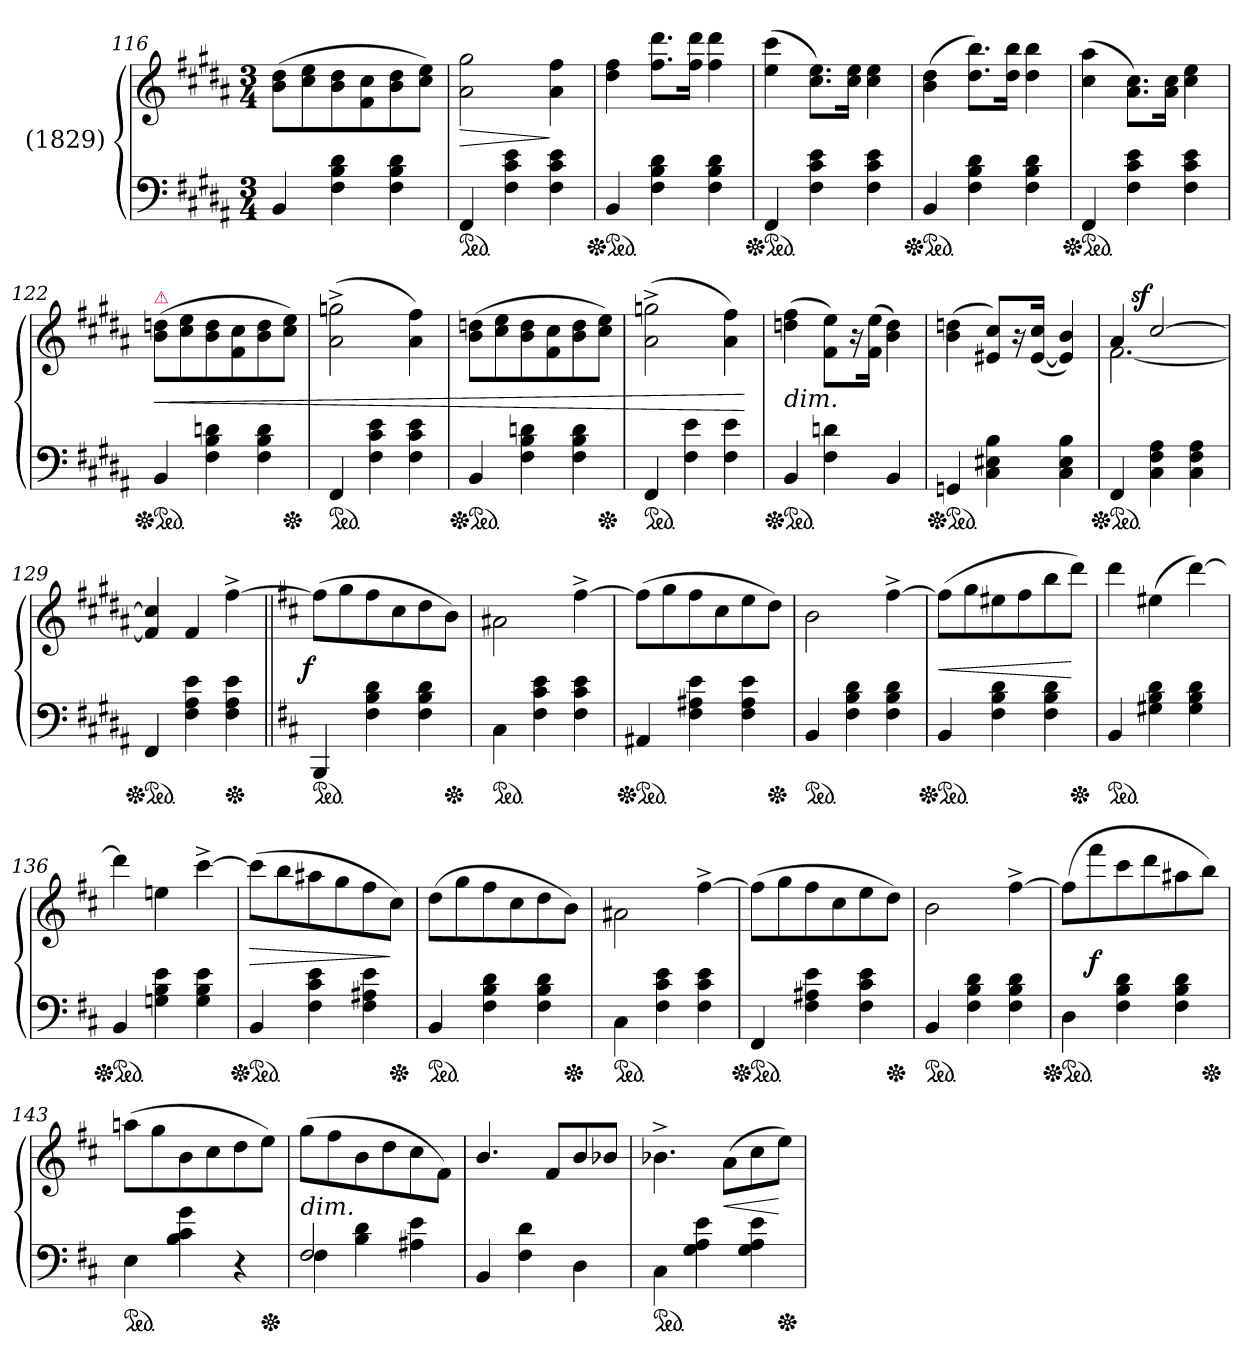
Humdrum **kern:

**kern	**kern	**dynam
*part1	*part1	*part1
*staff2	*staff1	*staff1/2
*I"(1829)	*	*
*clefF4	*clefG2	*
*k[f#c#g#d#a#]	*k[f#c#g#d#a#]	*
*M3/4	*M3/4	*
=116	=116	=116
4BB	(>8b 8dd#L	.
.	8cc# 8ee	.
4F# 4B 4d#	8b 8dd#	.
.	8f# 8cc#	.
4F# 4B 4d#	8b 8dd#	.
.	8cc# 8eeJ)	.
=117	=117	=117
*ped	*	*
4FF#	2a# 2gg#	>
4F# 4c# 4e	.	.
4F# 4c# 4e	4a# 4ff#	]
=118	=118	=118
*Xped	*	*
*ped	*	*
4BB	4dd# 4ff#	.
4F# 4B 4d#	8.ff# 8.ddd#L	.
.	16ff# 16ddd#Jk	.
4F# 4B 4d#	4ff# 4ddd#	.
=119	=119	=119
*Xped	*	*
*ped	*	*
4FF#	(>4ee 4ccc#	.
4F# 4c# 4e	8.cc# 8.eeL)	.
.	16cc# 16eeJk	.
4F# 4c# 4e	4cc# 4ee	.
=120	=120	=120
*Xped	*	*
*ped	*	*
4BB	(>4b 4dd#	.
4F# 4B 4d#	8.dd# 8.bbL)	.
.	16dd# 16bbJk	.
4F# 4B 4d#	4dd# 4bb	.
=121	=121	=121
*Xped	*	*
*ped	*	*
4FF#	(>4cc# 4aa#	.
4F# 4c# 4e	8.a# 8.cc#L)	.
.	16a# 16cc#Jk	.
4F# 4c# 4e	4cc# 4ee	.
=122	=122	=122
!	!LO:TX:a:i:color=crimson:t=⚠	!
*Xped	*	*
*ped	*	*
4BB	(>8b 8ddnL	<
.	8cc# 8ee	.
4F# 4B 4dn	8b 8dd	.
.	8f# 8cc#	.
4F# 4B 4d	8b 8dd	.
*Xped	*	*
.	8cc# 8eeJ)	.
=123	=123	=123
*ped	*	*
4FF#	(>2a#^< 2ggn^<	.
4F# 4c# 4e	.	.
4F# 4c# 4e	4a# 4ff#)	.
=124	=124	=124
*Xped	*	*
*ped	*	*
4BB	(>8b 8ddnL	.
.	8cc# 8ee	.
4F# 4B 4dn	8b 8dd	.
.	8f# 8cc#	.
4F# 4B 4d	8b 8dd	.
*Xped	*	*
.	8cc# 8eeJ)	.
=125	=125	=125
*ped	*	*
4FF#	(>2a#^< 2ggn^<	.
4F# 4e	.	.
4F# 4e	4a# 4ff#)	.
.	.	[
=126	=126	=126
!	!LO:TX:c:i:t=dim.	!
*Xped	*	*
*ped	*	*
4BB	(>4ddn 4ff#	.
4F# 4dn	8f# 8eeL)	.
.	16r	.
.	(>16f# 16eeJk	.
4BB	4b 4dd)	.
=127	=127	=127
*Xped	*	*
*ped	*	*
4GGn	(>4b 4ddn	.
4C# 4E#X 4B	8e#X 8cc#L)	.
.	16r	.
.	(>[16e# 16cc#Jk	.
4C# 4E# 4B	4e#] 4b)	.
=128	=128	=128
*	*^	*
*Xped	*	*	*
*ped	*	*	*
4FF#	4a#	[2.f#	.
!	!	!	!LO:DY:a:rj
4C# 4F# 4A#	[2cc#	.	sf
4C# 4F# 4A#	.	.	.
*	*v	*v	*
=129	=129	=129
*Xped	*	*
*ped	*	*
4FF#	4f#] 4cc#]	.
4F# 4A# 4e	4f#	.
*Xped	*	*
4F# 4A# 4e	[4ff#^<	.
=130||	=130||	=130||
*k[f#c#]	*k[f#c#]	*
!	!	!LO:DY:rj
*ped	*	*
4BBB	(>8ff#L]	f
.	8gg	.
4F# 4B 4d	8ff#	.
.	8cc#	.
4F# 4B 4d	8dd	.
*Xped	*	*
.	8bJ)	.
=131	=131	=131
*ped	*	*
4C#\	2a#X\	.
4F# 4c# 4e	.	.
4F# 4c# 4e	[4ff#^<	.
=132	=132	=132
*Xped	*	*
*ped	*	*
4AA#X	(>8ff#L]	.
.	8gg	.
4F# 4A#X 4e	8ff#	.
.	8cc#	.
4F# 4A# 4e	8ee	.
*Xped	*	*
.	8ddJ)	.
=133	=133	=133
*ped	*	*
4BB	2b\	.
4F# 4B 4d	.	.
4F# 4B 4d	[4ff#^<	.
=134	=134	=134
*Xped	*	*
*ped	*	*
4BB	(>8ff#L]	<
.	8gg	.
4F# 4B 4d	8ee#X	.
.	8ff#	.
4F# 4B 4d	8bb	.
*Xped	*	*
.	8dddJ)	[
=135	=135	=135
*ped	*	*
4BB	4ddd	.
4G#X 4B 4d	(>4ee#X	.
4G# 4B 4d	[4ddd)	.
=136	=136	=136
*Xped	*	*
*ped	*	*
4BB	4ddd]	.
4Gn 4B 4e	4een	.
4G 4B 4e	[4ccc#^<	.
=137	=137	=137
*Xped	*	*
*ped	*	*
4BB	(>8ccc#L]	>
.	8bb	.
4F# 4c# 4e	8aa#X	.
.	8gg	.
4F# 4A#X 4e	8ff#	.
*Xped	*	*
.	8cc#J)	]
=138	=138	=138
*ped	*	*
4BB	(>8ddL	.
.	8gg	.
4F# 4B 4d	8ff#	.
.	8cc#	.
4F# 4B 4d	8dd	.
*Xped	*	*
.	8bJ)	.
=139	=139	=139
*ped	*	*
4C#\	2a#X\	.
4F# 4c# 4e	.	.
4F# 4c# 4e	[4ff#^<	.
=140	=140	=140
*Xped	*	*
*ped	*	*
4FF#	(>8ff#L]	.
.	8gg	.
4F# 4A#X 4e	8ff#	.
.	8cc#	.
4F# 4c# 4e	8ee	.
*Xped	*	*
.	8ddJ)	.
=141	=141	=141
*ped	*	*
4BB	2b	.
4F# 4B 4d	.	.
4F# 4B 4d	[4ff#^<	.
=142	=142	=142
*Xped	*	*
*ped	*	*
4D	(>8ff#L]	.
.	8fff#	f
4F# 4B 4d	8ccc#	.
.	8ddd	.
4F# 4B 4d	8aa#X	.
*Xped	*	*
.	8bbJ)	.
=143	=143	=143
*ped	*	*
4E	(>8aanL	.
.	8gg	.
4B 4c# 4g	8b	.
.	8cc#	.
4r	8dd	.
*Xped	*	*
.	8eeJ)	.
=144	=144	=144
*^	*	*
!	!	!LO:TX:c:i:t=dim.	!
2F#	4F#	(>8ggL	.
.	.	8ff#	.
.	4B 4d	8b	.
.	.	8dd	.
4ryy	4A#X 4e	8cc#	.
.	.	8f#J)	.
*v	*v	*	*
=145	=145	=145
4BB	4.b/	.
4F# 4d	.	.
.	8f#L	.
4D	8b	.
.	8b-XJ	.
=146	=146	=146
*ped	*	*
4C#\	4.b-X^<	.
4G 4A 4e	.	.
.	(>8aL	<
4G 4A 4e	8cc#	.
*Xped	*	*
.	8eeJ)	[
=	=	=
*-	*-	*-
